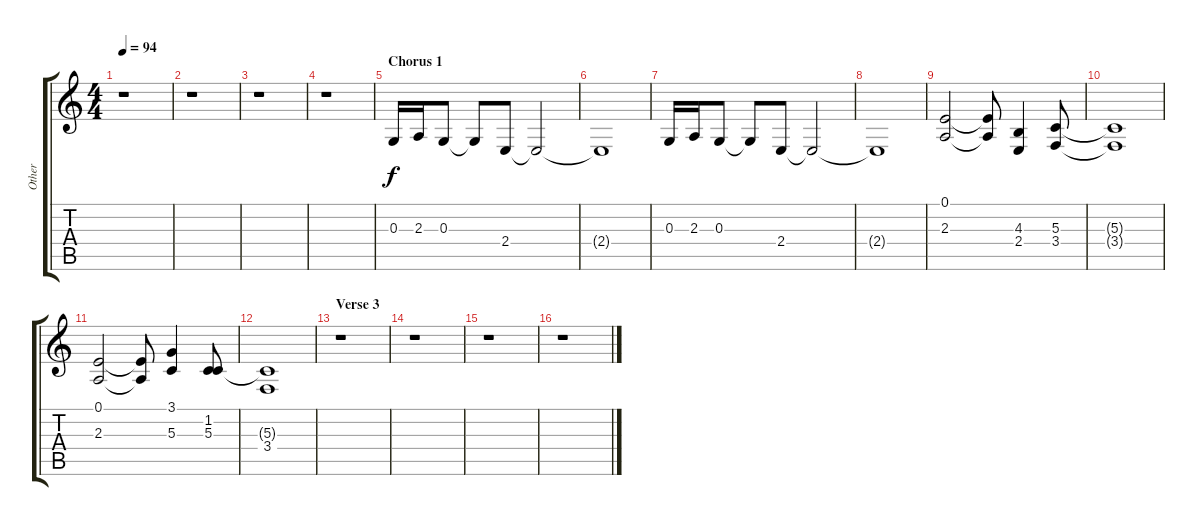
\track ("Other" "Other") {instrument drawbarorgan}
\staff {score tabs}
\tuning (E4 B3 G3 D3 A2 E2) {hide}
\ts (4 4)
\tempo 94
\clef g2
\ks c
r.1{dy f} |
r.1 |
r.1 |
r.1 |
\section ("" "Chorus 1")
0.3.16 2.3.16 0.3.8 0.3{t}.8 2.4.8 2.4{t}.2 |
2.4{t}.1 |
0.3.16 2.3.16 0.3.8 0.3{t}.8 2.4.8 2.4{t}.2 |
2.4{t}.1 |
(0.1 2.3).2 (0.1{t} 2.3{t}).8 (4.3 2.4).4 (5.3 3.4).8 |
(5.3{t} 3.4{t}).1 |
(0.1 2.3).2 (0.1{t} 2.3{t}).8 (3.1 5.3).4 (1.2 5.3).8 |
(5.3{t} 3.4).1 |
\section ("" "Verse 3")
r.1 |
r.1 |
r.1 |
r.1
